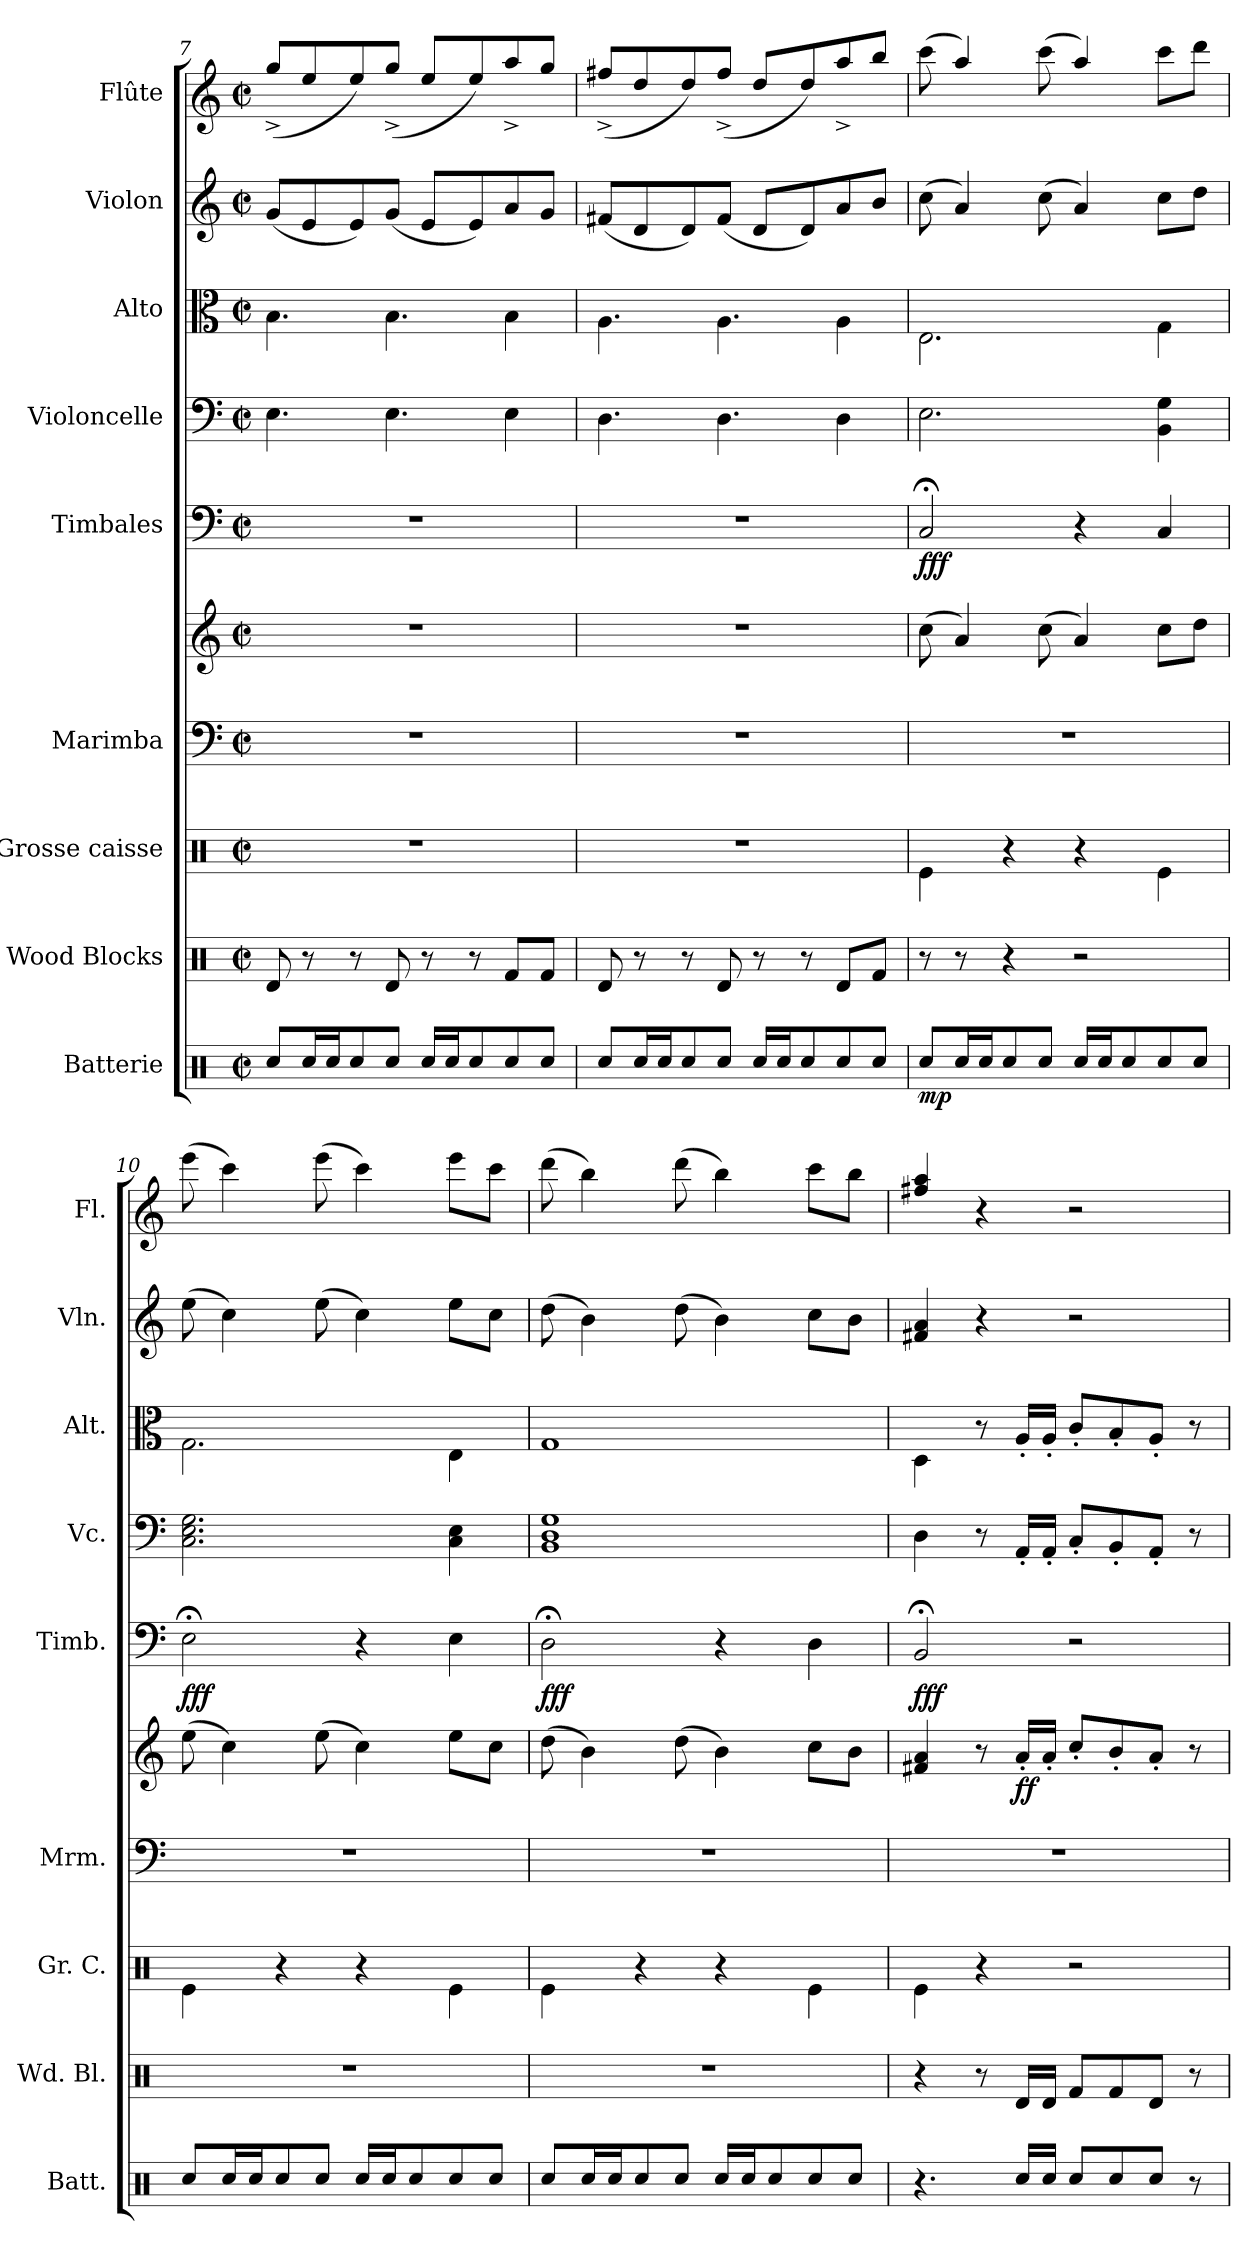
**kern	**dynam	**kern	**kern	**kern	**kern	**dynam	**kern	**dynam	**kern	**kern	**kern	**kern
*part9	*part9	*part8	*part7	*part6	*part6	*part6	*part5	*part5	*part4	*part3	*part2	*part1
*staff10	*staff10	*staff9	*staff8	*staff7	*staff6	*staff6/7	*staff5	*staff5	*staff4	*staff3	*staff2	*staff1
*I"Batterie	*	*I"Wood Blocks	*I"Grosse caisse	*I"Marimba	*	*	*I"Timbales	*	*I"Violoncelle	*I"Alto	*I"Violon	*I"Flûte
*I'Batt.	*	*I'Wd. Bl.	*I'Gr. C.	*I'Mrm.	*	*	*I'Timb.	*	*I'Vc.	*I'Alt.	*I'Vln.	*I'Fl.
!!LO:PB:g=z
*clefX	*	*clefX	*clefX	*clefF4	*clefG2	*	*clefF4	*	*clefF4	*clefC3	*clefG2	*clefG2
*k[]	*	*k[]	*k[]	*k[]	*k[]	*	*k[]	*	*k[]	*k[]	*k[]	*k[]
*M2/2	*	*M2/2	*M2/2	*M2/2	*M2/2	*	*M2/2	*	*M2/2	*M2/2	*M2/2	*M2/2
*met(c|)	*	*met(c|)	*met(c|)	*met(c|)	*met(c|)	*	*met(c|)	*	*met(c|)	*met(c|)	*met(c|)	*met(c|)
=7	=7	=7	=7	=7	=7	=7	=7	=7	=7	=7	=7	=7
8Rcc/L	.	8Rd/	1r	1r	1r	.	1r	.	4.E\	4.B\	(8g/L	(8gg^/L
16Rcc/L	.	8r	.	.	.	.	.	.	.	.	8e/	8ee/
16Rcc/J	.	.	.	.	.	.	.	.	.	.	.	.
8Rcc/	.	8r	.	.	.	.	.	.	.	.	8e/)	8ee/)
8Rcc/J	.	8Rd/	.	.	.	.	.	.	4.E\	4.B\	(8g/J	(8gg^/J
16Rcc/LL	.	8r	.	.	.	.	.	.	.	.	8e/L	8ee/L
16Rcc/J	.	.	.	.	.	.	.	.	.	.	.	.
8Rcc/	.	8r	.	.	.	.	.	.	.	.	8e/)	8ee/)
8Rcc/	.	8Rf/L	.	.	.	.	.	.	4E\	4B\	8a/	8aa^/
8Rcc/J	.	8Rf/J	.	.	.	.	.	.	.	.	8g/J	8gg/J
=8	=8	=8	=8	=8	=8	=8	=8	=8	=8	=8	=8	=8
8Rcc/L	.	8Rd/	1r	1r	1r	.	1r	.	4.D\	4.A\	(8f#X/L	(8ff#X^/L
16Rcc/L	.	8r	.	.	.	.	.	.	.	.	8d/	8dd/
16Rcc/J	.	.	.	.	.	.	.	.	.	.	.	.
8Rcc/	.	8r	.	.	.	.	.	.	.	.	8d/)	8dd/)
8Rcc/J	.	8Rd/	.	.	.	.	.	.	4.D\	4.A\	(8f#/J	(8ff#^/J
16Rcc/LL	.	8r	.	.	.	.	.	.	.	.	8d/L	8dd/L
16Rcc/J	.	.	.	.	.	.	.	.	.	.	.	.
8Rcc/	.	8r	.	.	.	.	.	.	.	.	8d/)	8dd/)
8Rcc/	.	8Rd/L	.	.	.	.	.	.	4D\	4A\	8a/	8aa^/
8Rcc/J	.	8Rf/J	.	.	.	.	.	.	.	.	8b/J	8bb/J
=9	=9	=9	=9	=9	=9	=9	=9	=9	=9	=9	=9	=9
!	!LO:DY:b	!	!	!	!	!	!	!LO:DY:b	!	!	!	!
8Rcc/L	mp	8r	4Re\	1r	(>8cc\	.	2C;</	fff	2.E\	2.E\	(>8cc\	(>8ccc\
16Rcc/L	.	8r	.	.	4a/)	.	.	.	.	.	4a/)	4aa/)
16Rcc/J	.	.	.	.	.	.	.	.	.	.	.	.
8Rcc/	.	4r	4r	.	.	.	.	.	.	.	.	.
8Rcc/J	.	.	.	.	(>8cc\	.	.	.	.	.	(>8cc\	(>8ccc\
16Rcc/LL	.	2r	4r	.	4a/)	.	4r	.	.	.	4a/)	4aa/)
16Rcc/J	.	.	.	.	.	.	.	.	.	.	.	.
8Rcc/	.	.	.	.	.	.	.	.	.	.	.	.
8Rcc/	.	.	4Re\	.	8cc\L	.	4C/	.	4BB\ 4G\	4G\	8cc\L	8ccc\L
8Rcc/J	.	.	.	.	8dd\J	.	.	.	.	.	8dd\J	8ddd\J
!!LO:PB:g=z
=10	=10	=10	=10	=10	=10	=10	=10	=10	=10	=10	=10	=10
!	!	!	!	!	!	!	!	!LO:DY:b	!	!	!	!
8Rcc/L	.	1r	4Re\	1r	(>8ee\	.	2E;<\	fff	2.C\ 2.E\ 2.G\	2.G\	(>8ee\	(>8eee\
16Rcc/L	.	.	.	.	4cc\)	.	.	.	.	.	4cc\)	4ccc\)
16Rcc/J	.	.	.	.	.	.	.	.	.	.	.	.
8Rcc/	.	.	4r	.	.	.	.	.	.	.	.	.
8Rcc/J	.	.	.	.	(>8ee\	.	.	.	.	.	(>8ee\	(>8eee\
16Rcc/LL	.	.	4r	.	4cc\)	.	4r	.	.	.	4cc\)	4ccc\)
16Rcc/J	.	.	.	.	.	.	.	.	.	.	.	.
8Rcc/	.	.	.	.	.	.	.	.	.	.	.	.
8Rcc/	.	.	4Re\	.	8ee\L	.	4E\	.	4C\ 4E\	4E\	8ee\L	8eee\L
8Rcc/J	.	.	.	.	8cc\J	.	.	.	.	.	8cc\J	8ccc\J
=11	=11	=11	=11	=11	=11	=11	=11	=11	=11	=11	=11	=11
*	*	*	*	*	*	*	*	*	*^	*	*	*
!	!	!	!	!	!	!	!	!LO:DY:b	!	!	!	!	!
8Rcc/L	.	1r	4Re\	1r	(>8dd\	.	2D;<\	fff	1G	1BB 1D	1G	(>8dd\	(>8ddd\
16Rcc/L	.	.	.	.	4b\)	.	.	.	.	.	.	4b\)	4bb\)
16Rcc/J	.	.	.	.	.	.	.	.	.	.	.	.	.
8Rcc/	.	.	4r	.	.	.	.	.	.	.	.	.	.
8Rcc/J	.	.	.	.	(>8dd\	.	.	.	.	.	.	(>8dd\	(>8ddd\
16Rcc/LL	.	.	4r	.	4b\)	.	4r	.	.	.	.	4b\)	4bb\)
16Rcc/J	.	.	.	.	.	.	.	.	.	.	.	.	.
8Rcc/	.	.	.	.	.	.	.	.	.	.	.	.	.
8Rcc/	.	.	4Re\	.	8cc\L	.	4D\	.	.	.	.	8cc\L	8ccc\L
8Rcc/J	.	.	.	.	8b\J	.	.	.	.	.	.	8b\J	8bb\J
*	*	*	*	*	*	*	*	*	*v	*v	*	*	*
=12	=12	=12	=12	=12	=12	=12	=12	=12	=12	=12	=12	=12
!	!	!	!	!	!	!	!	!LO:DY:b	!	!	!	!
4.r	.	4r	4Re\	1r	4f#X/ 4a/	.	2BB;</	fff	4D\	4D\	4f#X/ 4a/	4ff#X/ 4aa/
.	.	8r	4r	.	8r	.	.	.	8r	8r	4r	4r
!	!	!	!	!	!	!LO:DY:b	!	!	!	!	!	!
16Rcc/LL	.	16Rd/LL	.	.	16a'/LL	ff	.	.	16AA'/LL	16A'/LL	.	.
16Rcc/JJ	.	16Rd/JJ	.	.	16a'/JJ	.	.	.	16AA'/JJ	16A'/JJ	.	.
8Rcc/L	.	8Rf/L	2r	.	8cc'/L	.	2r	.	8C'/L	8c'/L	2r	2r
8Rcc/	.	8Rf/	.	.	8b'/	.	.	.	8BB'/	8B'/	.	.
8Rcc/J	.	8Rd/J	.	.	8a'/J	.	.	.	8AA'/J	8A'/J	.	.
8r	.	8r	.	.	8r	.	.	.	8r	8r	.	.
=	=	=	=	=	=	=	=	=	=	=	=	=
*-	*-	*-	*-	*-	*-	*-	*-	*-	*-	*-	*-	*-
